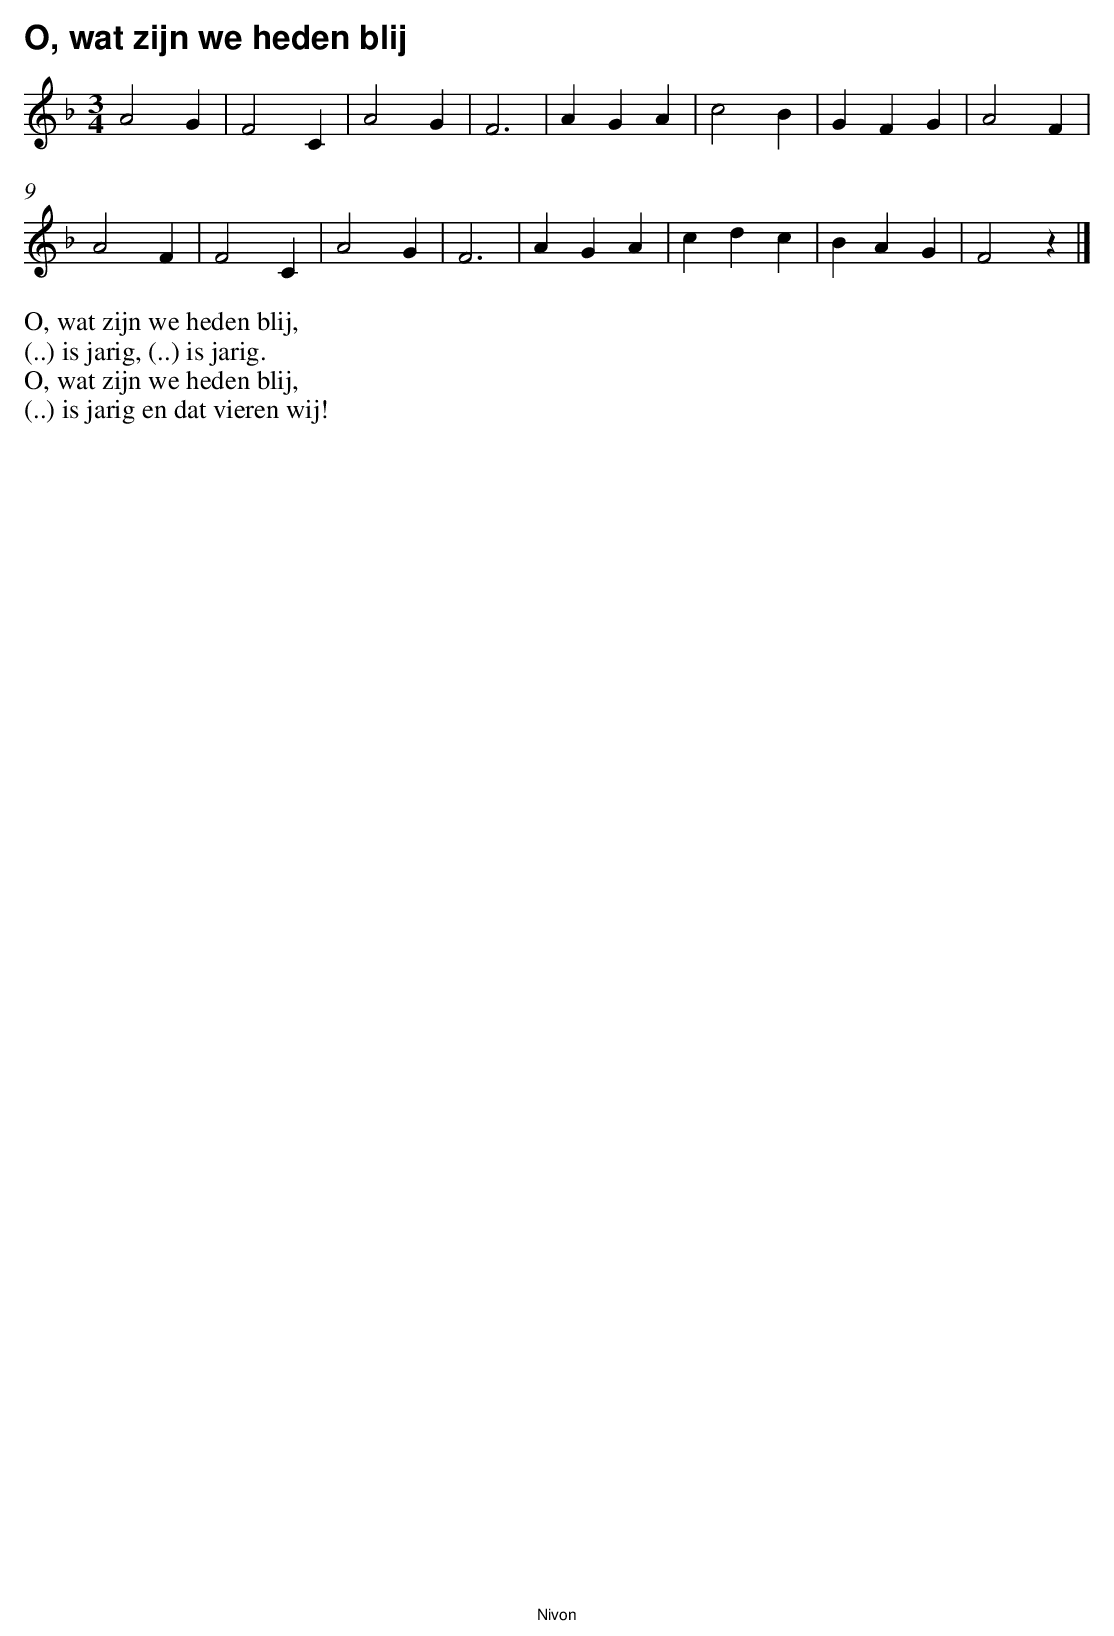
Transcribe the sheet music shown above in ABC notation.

X:1
T:O, wat zijn we heden blij
L:1/4
M:3/4
K:F
V:1
A2G|F2C|A2G|F3|AGA|c2B|GFG|A2F|$
A2F|F2C|A2G|F3|AGA|cdc|BAG|F2z|]
%%begintext
O, wat zijn we heden blij,
(..) is jarig, (..) is jarig.
O, wat zijn we heden blij,
(..) is jarig en dat vieren wij!
